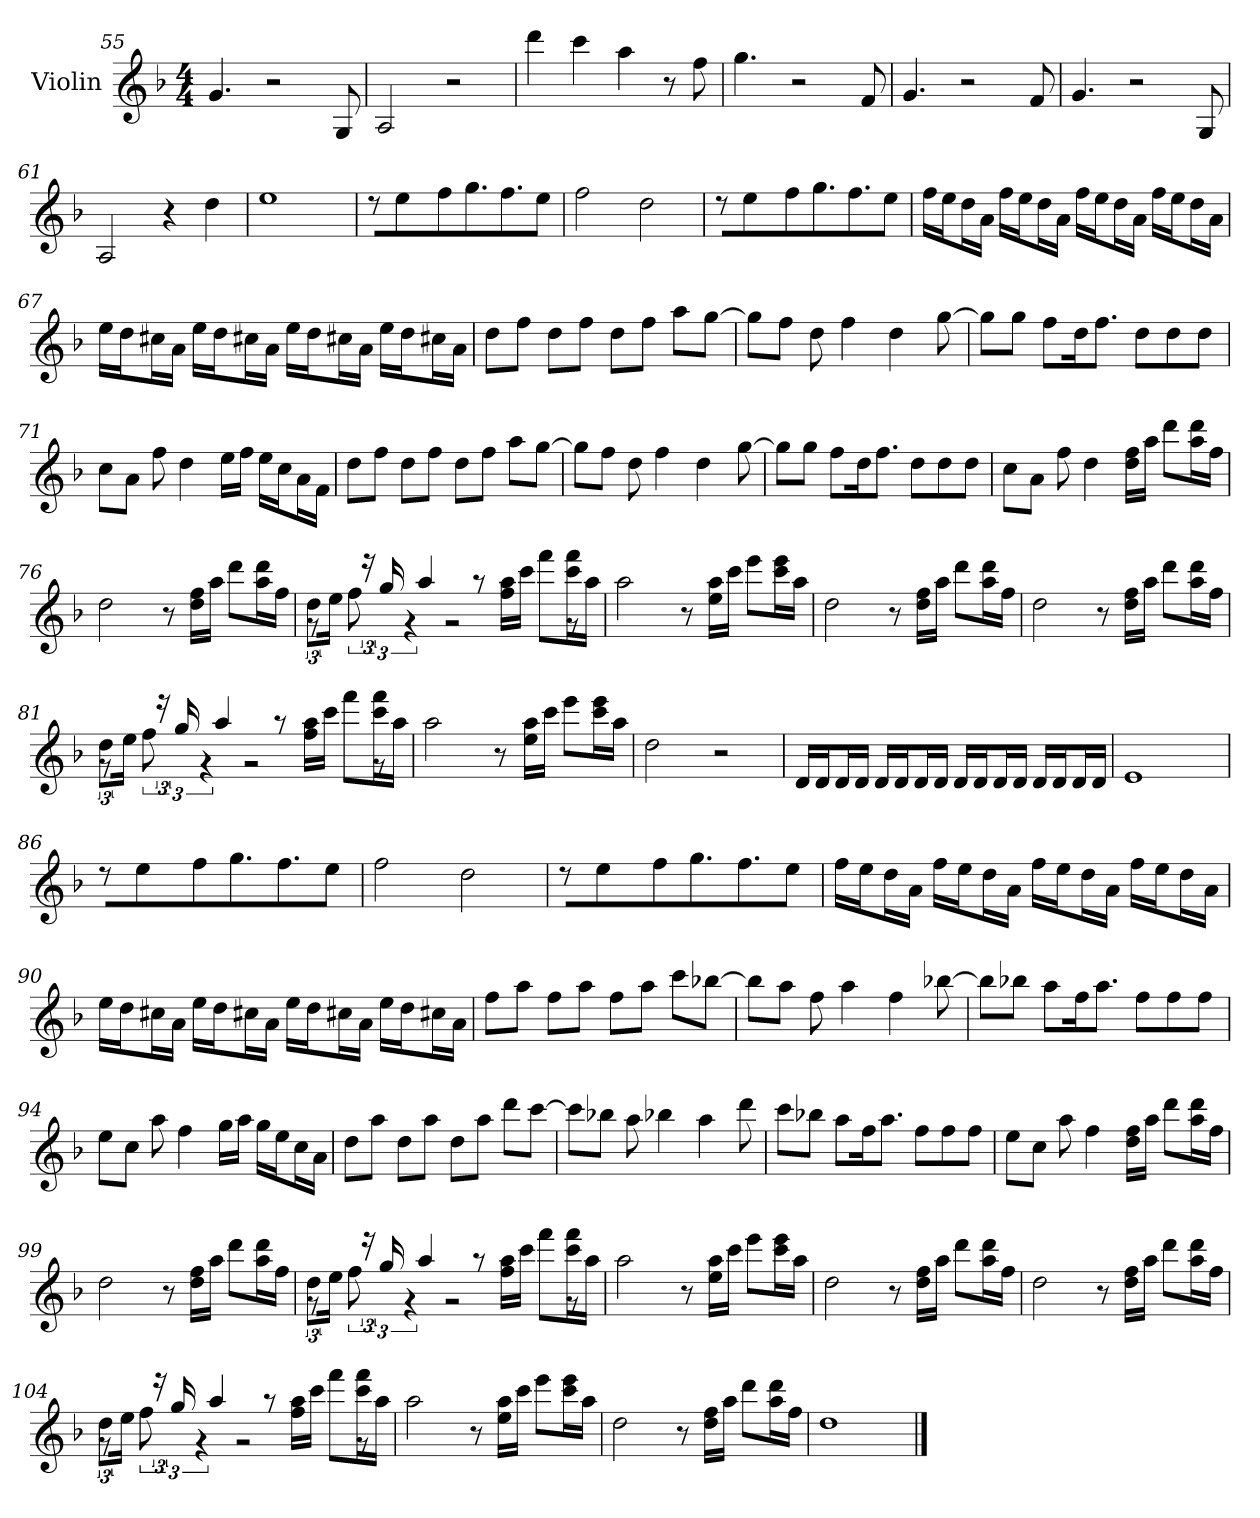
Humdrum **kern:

**kern
*part1
*staff1
*I"Violin
*I'Vln
*clefG2
*k[b-]
*F:
*M4/4
=55
4.g
2r
8G
=56
2A
2r
=57
4ddd
4ccc
4aa
8r
8ff
=58
4.gg
2r
8f
=59
4.g
2r
8f
=60
4.g
2r
8G
=61
2A
4r
4dd
=62
1ee
=63
8r
4ee
8ff
8.gg\L
8.ff\J
8eeJ
=64
2ff
2dd
=65
8r
4ee
8ff
8.gg\L
8.ff\J
8eeJ
=66
16ff\LL
16ee\J
16dd\L
16a\JJ
16ff\LL
16ee\J
16dd\L
16a\JJ
16ff\LL
16ee\J
16dd\L
16a\JJ
16ff\LL
16ee\J
16dd\L
16a\JJ
=67
16ee\LL
16dd\J
16cc#X\L
16a\JJ
16ee\LL
16dd\J
16cc#X\L
16a\JJ
16ee\LL
16dd\J
16cc#X\L
16a\JJ
16ee\LL
16dd\J
16cc#X\L
16a\JJ
=68
8dd\L
8ff\J
8dd\L
8ff\J
8dd\L
8ff\J
8aa\L
[8gg\J
=69
8gg\L]
8ff\J
8dd
4ff
4dd
[8gg
=70
8gg\L]
8gg\J
8ff\L
16dd\K
8.ff\J
8dd\L
8dd\
8dd\J
=71
8cc\L
8a\J
8ff
4dd
16ee\LL
16ff\JJ
16ee\LL
16cc\J
16a\L
16f\JJ
=72
8dd\L
8ff\J
8dd\L
8ff\J
8dd\L
8ff\J
8aa\L
[8gg\J
=73
8gg\L]
8ff\J
8dd
4ff
4dd
[8gg
=74
8gg\L]
8gg\J
8ff\L
16dd\K
8.ff\J
8dd\L
8dd\
8dd\J
=75
8cc\L
8a\J
8ff
4dd
16dd\ 16ffLL
16aa\JJ
8ddd\L
16ddd\ 16aaL
16ff\JJ
=76
2dd
8r
16dd\ 16ffLL
16aa\JJ
8ddd\L
16ddd\ 16aaL
16ff\JJ
=77
*^
12dd\L	8r
16ee\Jk	.
.	12ff
24r	.
16gg	.
.	6r
4aa	.
.	2r
8r	.
16ff\ 16aaLL	.
16ccc\JJ	.
8fff\L	.
16fff\ 16cccL	8r
16aa\JJ	.
*v	*v
=78
2aa
8r
16ee\ 16aaLL
16ccc\JJ
8eee\L
16eee\ 16cccL
16aa\JJ
=79
2dd
8r
16dd\ 16ffLL
16aa\JJ
8ddd\L
16ddd\ 16aaL
16ff\JJ
=80
2dd
8r
16dd\ 16ffLL
16aa\JJ
8ddd\L
16ddd\ 16aaL
16ff\JJ
=81
*^
12dd\L	8r
16ee\Jk	.
.	12ff
24r	.
16gg	.
.	6r
4aa	.
.	2r
8r	.
16ff\ 16aaLL	.
16ccc\JJ	.
8fff\L	.
16fff\ 16cccL	8r
16aa\JJ	.
*v	*v
=82
2aa
8r
16ee\ 16aaLL
16ccc\JJ
8eee\L
16eee\ 16cccL
16aa\JJ
=83
2dd
2r
=84
16d/LL
16d/J
16d/L
16d/JJ
16d/LL
16d/J
16d/L
16d/JJ
16d/LL
16d/J
16d/L
16d/JJ
16d/LL
16d/J
16d/L
16d/JJ
=85
1e
=86
8r
4ee
8ff
8.gg\L
8.ff\J
8eeJ
=87
2ff
2dd
=88
8r
4ee
8ff
8.gg\L
8.ff\J
8eeJ
=89
16ff\LL
16ee\J
16dd\L
16a\JJ
16ff\LL
16ee\J
16dd\L
16a\JJ
16ff\LL
16ee\J
16dd\L
16a\JJ
16ff\LL
16ee\J
16dd\L
16a\JJ
=90
16ee\LL
16dd\J
16cc#X\L
16a\JJ
16ee\LL
16dd\J
16cc#X\L
16a\JJ
16ee\LL
16dd\J
16cc#X\L
16a\JJ
16ee\LL
16dd\J
16cc#X\L
16a\JJ
=91
8ff\L
8aa\J
8ff\L
8aa\J
8ff\L
8aa\J
8ccc\L
[8bb-X\J
=92
8bb-\L]
8aa\J
8ff
4aa
4ff
[8bb-X
=93
8bb-\L]
8bb-X\J
8aa\L
16ff\K
8.aa\J
8ff\L
8ff\
8ff\J
=94
8ee\L
8cc\J
8aa
4ff
16gg\LL
16aa\JJ
16gg\LL
16ee\J
16cc\L
16a\JJ
=95
8dd\L
8aa\J
8dd\L
8aa\J
8dd\L
8aa\J
8ddd\L
[8ccc\J
=96
8ccc\L]
8bb-X\J
8aa
4bb-X
4aa
8ddd
=97
8ccc\L
8bb-X\J
8aa\L
16ff\K
8.aa\J
8ff\L
8ff\
8ff\J
=98
8ee\L
8cc\J
8aa
4ff
16dd\ 16ffLL
16aa\JJ
8ddd\L
16ddd\ 16aaL
16ff\JJ
=99
2dd
8r
16dd\ 16ffLL
16aa\JJ
8ddd\L
16ddd\ 16aaL
16ff\JJ
=100
*^
12dd\L	8r
16ee\Jk	.
.	12ff
24r	.
16gg	.
.	6r
4aa	.
.	2r
8r	.
16ff\ 16aaLL	.
16ccc\JJ	.
8fff\L	.
16fff\ 16cccL	8r
16aa\JJ	.
*v	*v
=101
2aa
8r
16ee\ 16aaLL
16ccc\JJ
8eee\L
16eee\ 16cccL
16aa\JJ
=102
2dd
8r
16dd\ 16ffLL
16aa\JJ
8ddd\L
16ddd\ 16aaL
16ff\JJ
=103
2dd
8r
16dd\ 16ffLL
16aa\JJ
8ddd\L
16ddd\ 16aaL
16ff\JJ
=104
*^
12dd\L	8r
16ee\Jk	.
.	12ff
24r	.
16gg	.
.	6r
4aa	.
.	2r
8r	.
16ff\ 16aaLL	.
16ccc\JJ	.
8fff\L	.
16fff\ 16cccL	8r
16aa\JJ	.
*v	*v
=105
2aa
8r
16ee\ 16aaLL
16ccc\JJ
8eee\L
16eee\ 16cccL
16aa\JJ
=106
2dd
8r
16dd\ 16ffLL
16aa\JJ
8ddd\L
16ddd\ 16aaL
16ff\JJ
=107
1dd
==
*-
